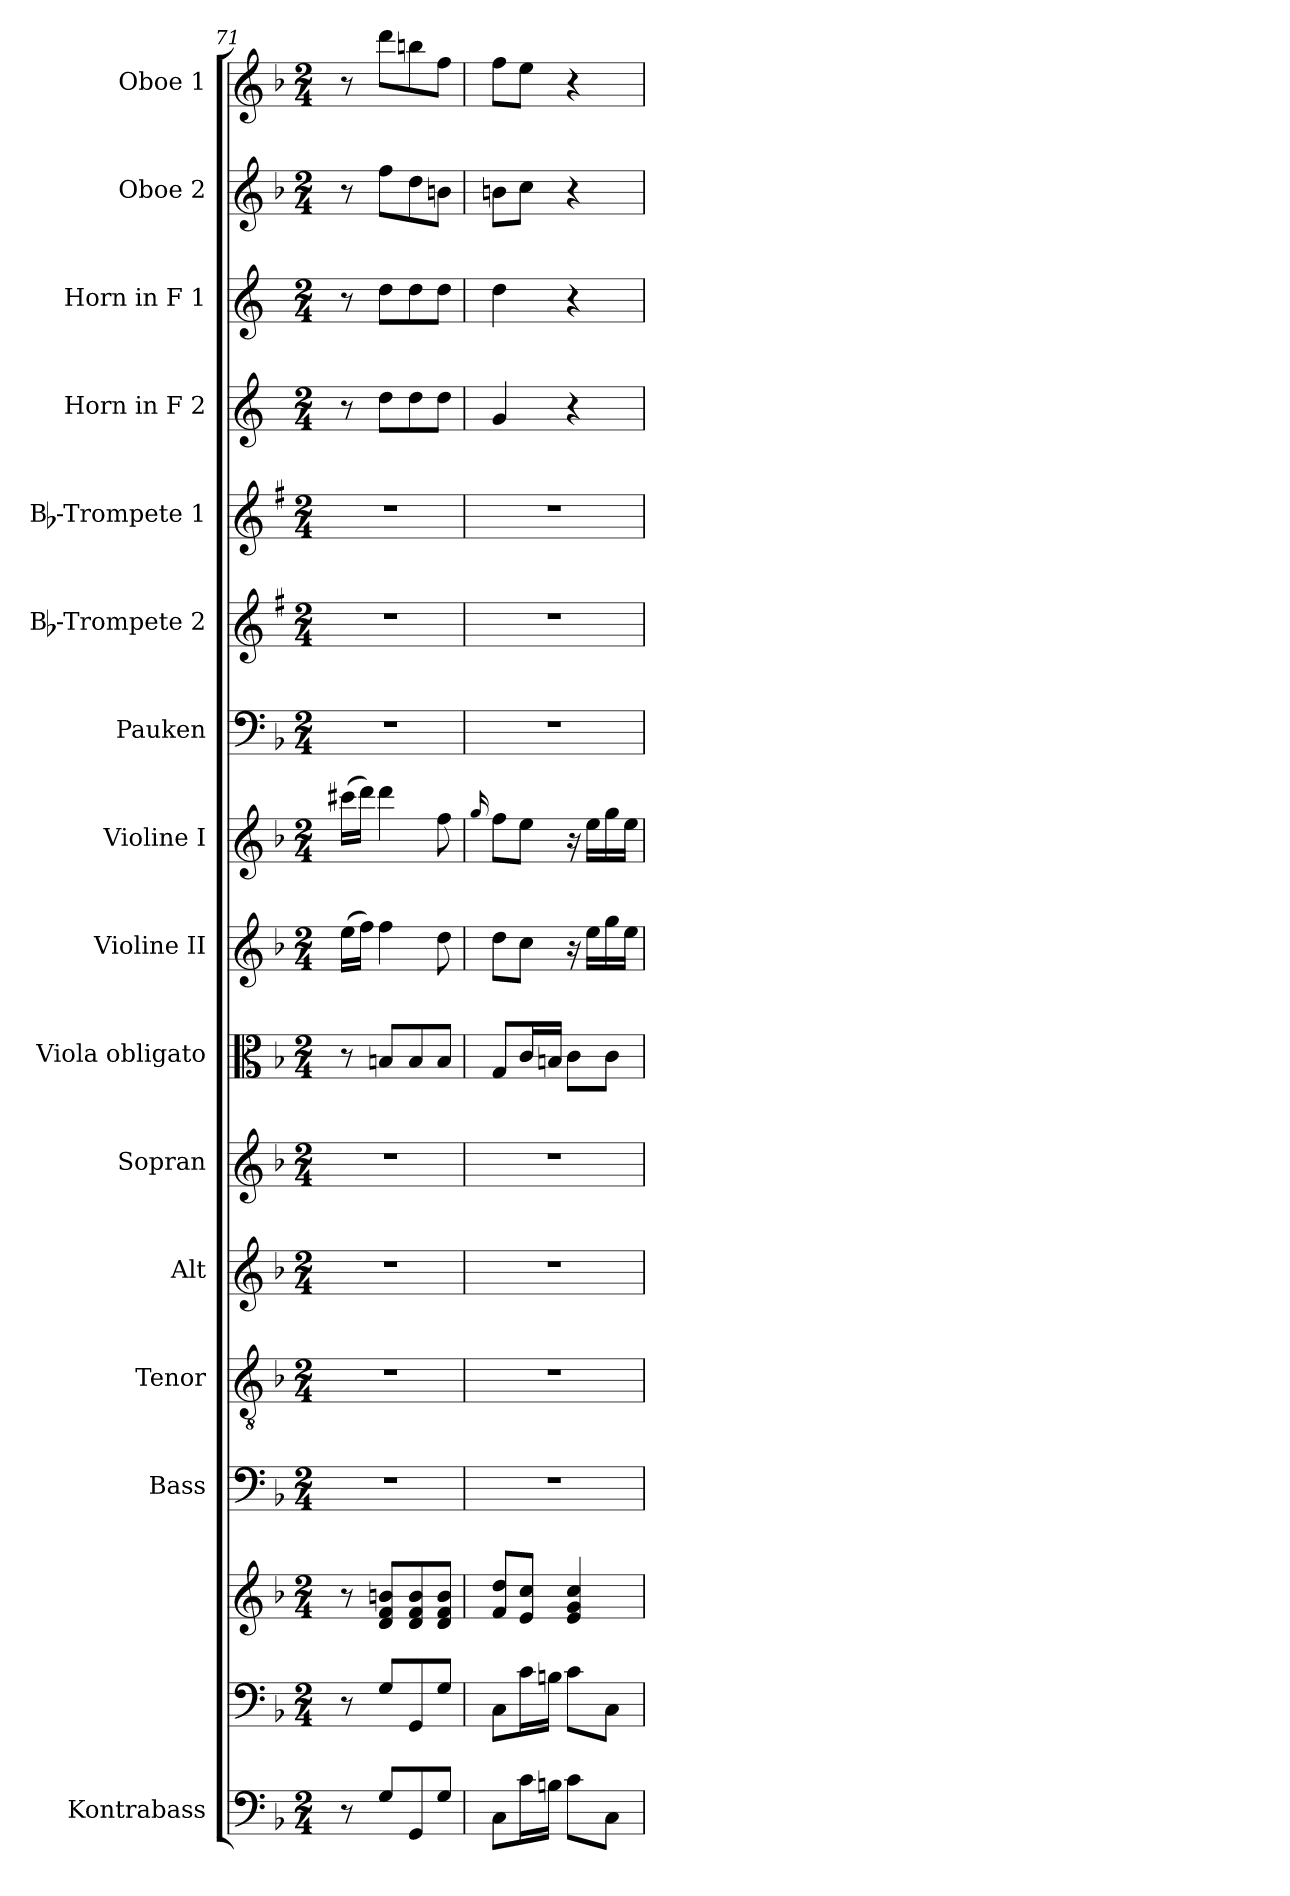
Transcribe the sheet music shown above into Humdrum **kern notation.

**kern	**kern	**kern	**kern	**kern	**kern	**kern	**kern	**kern	**kern	**kern	**kern	**kern	**kern	**kern	**kern	**kern
*part16	*part15	*part15	*part14	*part13	*part12	*part11	*part10	*part9	*part8	*part7	*part6	*part5	*part4	*part3	*part2	*part1
*staff17	*staff16	*staff15	*staff14	*staff13	*staff12	*staff11	*staff10	*staff9	*staff8	*staff7	*staff6	*staff5	*staff4	*staff3	*staff2	*staff1
*I"Kontrabass	*	*	*I"Bass	*I"Tenor	*I"Alt	*I"Sopran	*I"Viola obligato	*I"Violine II	*I"Violine I	*I"Pauken	*I"Bb-Trompete 2	*I"Bb-Trompete 1	*I"Horn in F 2	*I"Horn in F 1	*I"Oboe 2	*I"Oboe 1
*I'Kb.	*	*	*I'B.	*I'T.	*I'A.	*I'S.	*I'Vla.	*I'Vl. II	*I'Vl. I	*I'Pk.	*I'Bb Trp. 2	*I'Bb Trp. 1	*	*	*I'Ob. 2	*I'Ob. 1
*clefF4	*clefF4	*clefG2	*clefF4	*clefGv2	*clefG2	*clefG2	*clefC3	*clefG2	*clefG2	*clefF4	*clefG2	*clefG2	*clefG2	*clefG2	*clefG2	*clefG2
*ITrd7c12	*	*	*	*	*	*	*	*	*	*	*ITrd1c2	*ITrd1c2	*ITrd4c7	*ITrd4c7	*	*
*k[b-]	*k[b-]	*k[b-]	*k[b-]	*k[b-]	*k[b-]	*k[b-]	*k[b-]	*k[b-]	*k[b-]	*k[b-]	*k[b-]	*k[b-]	*k[b-]	*k[b-]	*k[b-]	*k[b-]
*F:	*F:	*F:	*F:	*F:	*F:	*F:	*F:	*F:	*F:	*F:	*F:	*F:	*F:	*F:	*F:	*F:
*M2/4	*M2/4	*M2/4	*M2/4	*M2/4	*M2/4	*M2/4	*M2/4	*M2/4	*M2/4	*M2/4	*M2/4	*M2/4	*M2/4	*M2/4	*M2/4	*M2/4
=71	=71	=71	=71	=71	=71	=71	=71	=71	=71	=71	=71	=71	=71	=71	=71	=71
8r	8r	8r	2r	2r	2r	2r	8r	(>16ee\LL	(>16ccc#X\LL	2r	2r	2r	8r	8r	8r	8r
.	.	.	.	.	.	.	.	16ff\JJ)	16ddd\JJ)	.	.	.	.	.	.	.
8GG/L	8G/L	8d/ 8f/ 8bn/L	.	.	.	.	8Bn/L	4ff\	4ddd\	.	.	.	8g\L	8g\L	8ff\L	8ddd\L
8GGG/	8GG/	8d/ 8f/ 8b/	.	.	.	.	8B/	.	.	.	.	.	8g\	8g\	8dd\	8bbn\
8GG/J	8G/J	8d/ 8f/ 8b/J	.	.	.	.	8B/J	8dd\	8ff\	.	.	.	8g\J	8g\J	8bn\J	8ff\J
=72	=72	=72	=72	=72	=72	=72	=72	=72	=72	=72	=72	=72	=72	=72	=72	=72
.	.	.	.	.	.	.	.	.	16qqgg/	.	.	.	.	.	.	.
8CC\L	8C\L	8f/ 8dd/L	2r	2r	2r	2r	8G/L	8dd\L	8ff\L	2r	2r	2r	4c/	4g\	8bn\L	8ff\L
16C\L	16c\L	8e/ 8cc/J	.	.	.	.	16c/L	8cc\J	8ee\J	.	.	.	.	.	8cc\J	8ee\J
16BBn\JJ	16Bn\JJ	.	.	.	.	.	16Bn/JJ	.	.	.	.	.	.	.	.	.
8C\L	8c\L	4e/ 4g/ 4cc/	.	.	.	.	8c\L	16r	16r	.	.	.	4r	4r	4r	4r
.	.	.	.	.	.	.	.	16ee\LL	16ee\LL	.	.	.	.	.	.	.
8CC\J	8C\J	.	.	.	.	.	8c\J	16gg\	16gg\	.	.	.	.	.	.	.
.	.	.	.	.	.	.	.	16ee\JJ	16ee\JJ	.	.	.	.	.	.	.
=	=	=	=	=	=	=	=	=	=	=	=	=	=	=	=	=
*-	*-	*-	*-	*-	*-	*-	*-	*-	*-	*-	*-	*-	*-	*-	*-	*-
